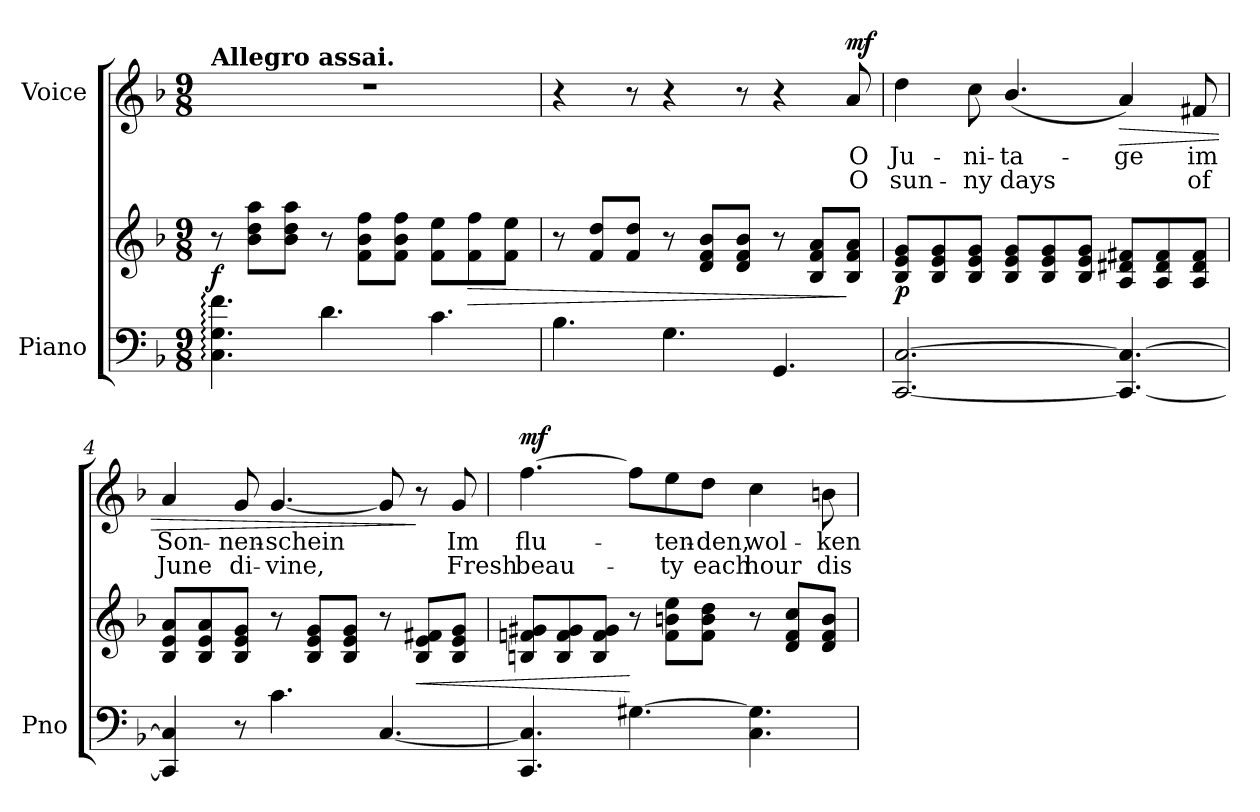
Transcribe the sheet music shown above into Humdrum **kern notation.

**kern	**kern	**dynam	**kern	**text	**text	**dynam
*part2	*part2	*part2	*part1	*part1	*part1	*part1
*staff3	*staff2	*staff2/3	*staff1	*staff1	*staff1	*staff1
*I"Piano	*	*	*I"Voice	*	*	*
*I'Pno	*	*	*	*	*	*
*clefF4	*clefG2	*	*clefG2	*	*	*
*k[b-]	*k[b-]	*	*k[b-]	*	*	*
*M9/8	*M9/8	*	*M9/8	*	*	*
=1	=1	=1	=1	=1	=1	=1
!	!	!	!LO:TX:a:B:t=Allegro assai.	!	!	!
!	!	!LO:DY:b	!	!	!	!
4.C\: 4.G\: 4.f\:	8r	f	8%9r	.	.	.
.	8b-\ 8dd\ 8aa\L	.	.	.	.	.
.	8b-\ 8dd\ 8aa\J	.	.	.	.	.
4.d\	8r	.	.	.	.	.
.	8f\ 8b-\ 8ff\L	.	.	.	.	.
.	8f\ 8b-\ 8ff\J	.	.	.	.	.
4.c\	8f\ 8ee\L	.	.	.	.	.
!	!	!LO:HP:b	!	!	!	!
.	8f\ 8ff\	>	.	.	.	.
.	8f\ 8ee\J	.	.	.	.	.
=2	=2	=2	=2	=2	=2	=2
4.B-\	8r	.	4r	.	.	.
.	8f/ 8dd/L	.	.	.	.	.
.	8f/ 8dd/J	.	8r	.	.	.
*	*	*	*MM118	*	*	*
4.G\	8r	.	4r	.	.	.
.	8d/ 8f/ 8b-/L	.	.	.	.	.
.	8d/ 8f/ 8b-/J	.	8r	.	.	.
*	*	*	*MM114	*	*	*
4.GG/	8r	.	4r	.	.	.
.	8B-/ 8f/ 8a/L	.	.	.	.	.
!	!	!	!	!LO:LY:b	!LO:LY:b	!LO:DY:a
.	8B-/ 8f/ 8a/J	]	8a/	O	O	mf
=3	=3	=3	=3	=3	=3	=3
*	*	*	*MM120	*	*	*
!	!	!LO:DY:b	!	!LO:LY:b	!LO:LY:b	!
[2.CC/ [2.C/	8B-/ 8e/ 8g/L	p	4dd\	Ju-	sun-	.
.	8B-/ 8e/ 8g/	.	.	.	.	.
!	!	!	!	!LO:LY:b	!LO:LY:b	!
.	8B-/ 8e/ 8g/J	.	8cc\	-ni-	-ny	.
!	!	!	!	!LO:LY:b	!LO:LY:b	!
.	8B-/ 8e/ 8g/L	.	(<4.b-/	-ta-	days	.
.	8B-/ 8e/ 8g/	.	.	.	.	.
.	8B-/ 8e/ 8g/J	.	.	.	.	.
!	!	!	!	!LO:LY:b	!	!LO:HP:b
4.CC/_ 4.C/_	8A/ 8d#X/ 8f#X/L	.	4a/)	-ge	.	>
.	8A/ 8d#/ 8f#/	.	.	.	.	.
!	!	!	!	!LO:LY:b	!LO:LY:b	!
.	8A/ 8d#/ 8f#/J	.	8f#X/	im	of	.
!!LO:LB:g=z
=4	=4	=4	=4	=4	=4	=4
!	!	!	!	!LO:LY:b	!LO:LY:b	!
4CC/] 4C/]	8B-/ 8e/ 8a/L	.	4a/	Son-	June	.
.	8B-/ 8e/ 8a/	.	.	.	.	.
!	!	!	!	!LO:LY:b	!LO:LY:b	!
8r	8B-/ 8e/ 8g/J	.	8g/	-nen-	di-	.
!	!	!	!	!LO:LY:b	!LO:LY:b	!
4.c\	8r	.	[4.g/	-schein	-vine,	.
.	8B-/ 8e/ 8g/L	.	.	.	.	.
.	8B-/ 8e/ 8g/J	.	.	.	.	.
[4.C/	8r	.	8g/]	.	.	.
!	!	!LO:HP:b	!	!	!	!
.	8B-/ 8e/ 8f#X/L	<	8r	.	.	]
!	!	!	!	!LO:LY:b	!LO:LY:b	!
.	8B-/ 8e/ 8g/J	.	8g/	Im	Fresh	.
=5	=5	=5	=5	=5	=5	=5
!	!	!	!	!LO:LY:b	!LO:LY:b	!LO:DY:a
4.CC/ 4.C/]	8Bn/ 8fn/ 8g#X/L	.	[4.ff\	flu-	beau-	mf
.	8B/ 8f/ 8g#/	.	.	.	.	.
.	8B/ 8f/ 8g#/J	.	.	.	.	.
[4.G#X\	8r	[	8ff\L]	.	.	.
!	!	!	!	!LO:LY:b	!LO:LY:b	!
.	8f\ 8bn\ 8ee\L	.	8ee\	-ten-	-ty	.
!	!	!	!	!LO:LY:b	!LO:LY:b	!
.	8f\ 8b\ 8dd\J	.	8dd\J	-den,	each	.
!	!	!	!	!LO:LY:b	!LO:LY:b	!
4.C\ 4.G#\]	8r	.	4cc\	wol-	hour	.
.	8d/ 8f/ 8cc/L	.	.	.	.	.
!	!	!	!	!LO:LY:b	!LO:LY:b	!
.	8d/ 8f/ 8b/J	.	8bn\	-ken-	dis-	.
=	=	=	=	=	=	=
*-	*-	*-	*-	*-	*-	*-
